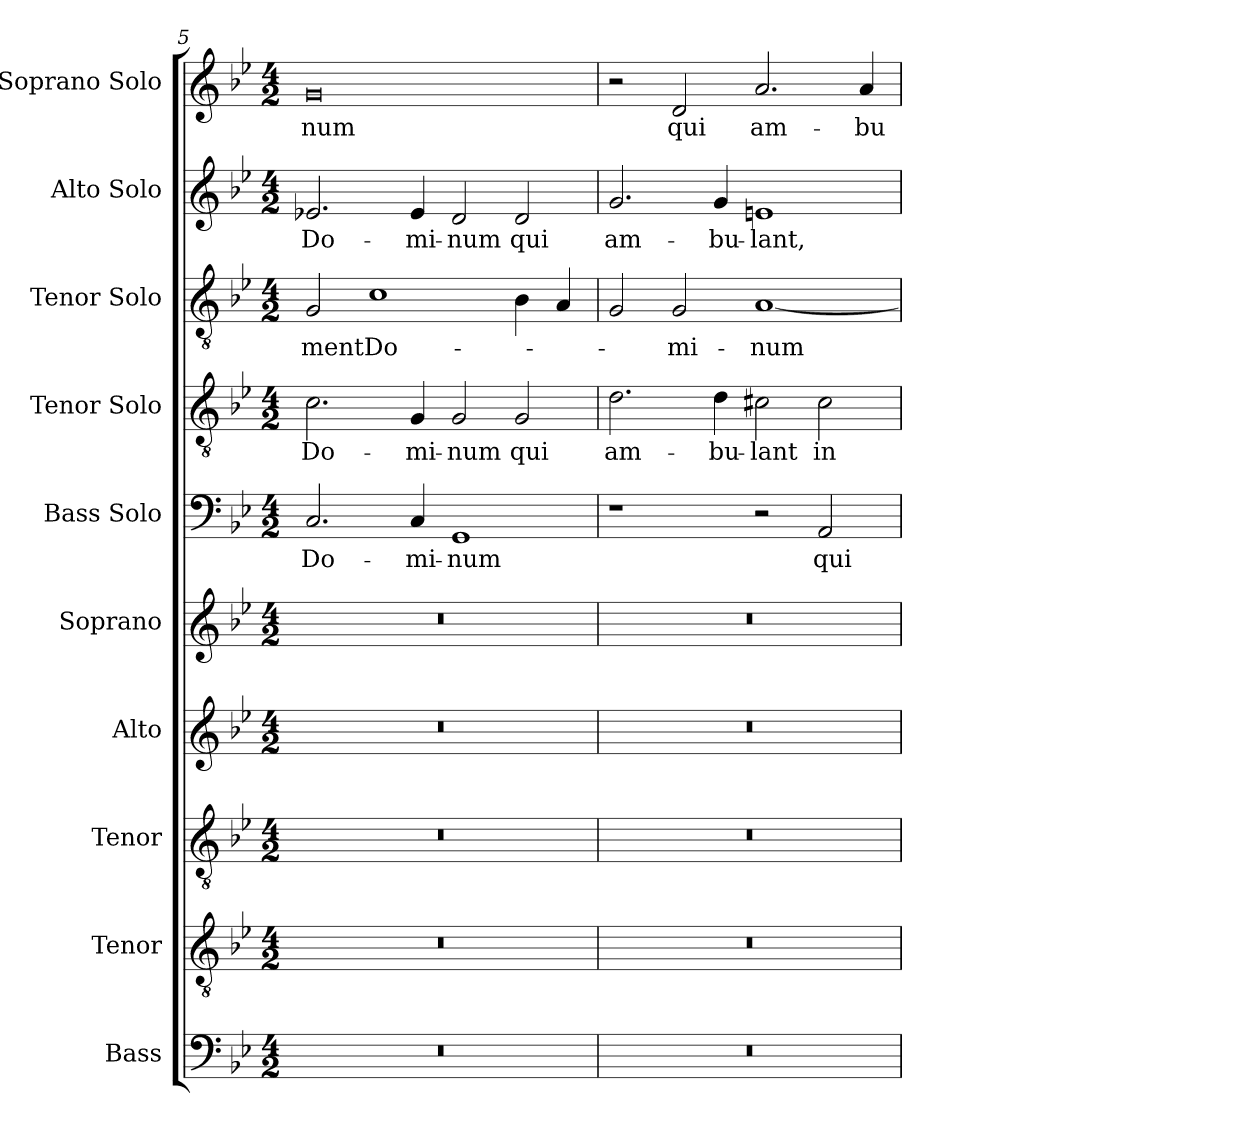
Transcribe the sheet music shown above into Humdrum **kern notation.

**kern	**kern	**kern	**kern	**kern	**kern	**text	**kern	**text	**kern	**text	**kern	**text	**kern	**text
*part10	*part9	*part8	*part7	*part6	*part5	*part5	*part4	*part4	*part3	*part3	*part2	*part2	*part1	*part1
*staff10	*staff9	*staff8	*staff7	*staff6	*staff5	*staff5	*staff4	*staff4	*staff3	*staff3	*staff2	*staff2	*staff1	*staff1
*I"Bass	*I"Tenor	*I"Tenor	*I"Alto	*I"Soprano	*I"Bass Solo	*	*I"Tenor Solo	*	*I"Tenor Solo	*	*I"Alto Solo	*	*I"Soprano Solo	*
*I'B.	*I'T.	*I'T.	*I'A.	*I'S.	*I'B.	*	*I'T.	*	*I'T.	*	*I'A.	*	*I'S.	*
*clefF4	*clefGv2	*clefGv2	*clefG2	*clefG2	*clefF4	*	*clefGv2	*	*clefGv2	*	*clefG2	*	*clefG2	*
*	*ITrd7c12	*ITrd7c12	*	*	*	*	*ITrd7c12	*	*ITrd7c12	*	*	*	*	*
*k[b-e-]	*k[b-e-]	*k[b-e-]	*k[b-e-]	*k[b-e-]	*k[b-e-]	*	*k[b-e-]	*	*k[b-e-]	*	*k[b-e-]	*	*k[b-e-]	*
*B-:	*B-:	*B-:	*B-:	*B-:	*B-:	*	*B-:	*	*B-:	*	*B-:	*	*B-:	*
*M4/2	*M4/2	*M4/2	*M4/2	*M4/2	*M4/2	*	*M4/2	*	*M4/2	*	*M4/2	*	*M4/2	*
=5	=5	=5	=5	=5	=5	=5	=5	=5	=5	=5	=5	=5	=5	=5
!LO:N:vis=1	!LO:N:vis=1	!LO:N:vis=1	!LO:N:vis=1	!LO:N:vis=1	!	!	!	!	!	!	!	!	!	!
!	!	!	!	!	!	!LO:LY:b:color=#000000	!	!	!	!	!	!	!	!
!	!	!	!	!	!	!	!	!LO:LY:b:color=#000000	!	!	!	!	!	!
!	!	!	!	!	!	!	!	!	!	!LO:LY:b:color=#000000	!	!	!	!
!	!	!	!	!	!	!	!	!	!	!	!	!LO:LY:b:color=#000000	!	!
!	!	!	!	!	!	!	!	!	!	!	!	!	!	!LO:LY:b:color=#000000
0r	0r	0r	0r	0r	2.Ci/	Do-	2.Ci\	Do-	2GGi/	-ment	2.e-Xi/	Do-	0gi	-num
!	!	!	!	!	!	!	!	!	!	!LO:LY:b:color=#000000	!	!	!	!
.	.	.	.	.	.	.	.	.	1Ci	Do-	.	.	.	.
!	!	!	!	!	!	!LO:LY:b:color=#000000	!	!	!	!	!	!	!	!
!	!	!	!	!	!	!	!	!LO:LY:b:color=#000000	!	!	!	!	!	!
!	!	!	!	!	!	!	!	!	!	!	!	!LO:LY:b:color=#000000	!	!
.	.	.	.	.	4Ci/	-mi-	4GGi/	-mi-	.	.	4e-i/	-mi-	.	.
!	!	!	!	!	!	!LO:LY:b:color=#000000	!	!	!	!	!	!	!	!
!	!	!	!	!	!	!	!	!LO:LY:b:color=#000000	!	!	!	!	!	!
!	!	!	!	!	!	!	!	!	!	!	!	!LO:LY:b:color=#000000	!	!
.	.	.	.	.	1GGi	-num	2GGi/	-num	.	.	2di/	-num	.	.
!	!	!	!	!	!	!	!	!LO:LY:b:color=#000000	!	!	!	!	!	!
!	!	!	!	!	!	!	!	!	!	!	!	!LO:LY:b:color=#000000	!	!
.	.	.	.	.	.	.	2GGi/	qui	4BB-i\	.	2di/	qui	.	.
.	.	.	.	.	.	.	.	.	4AAi/	.	.	.	.	.
=6	=6	=6	=6	=6	=6	=6	=6	=6	=6	=6	=6	=6	=6	=6
!LO:N:vis=1	!LO:N:vis=1	!LO:N:vis=1	!LO:N:vis=1	!LO:N:vis=1	!	!	!	!	!	!	!	!	!	!
!	!	!	!	!	!	!	!	!LO:LY:b:color=#000000	!	!	!	!	!	!
!	!	!	!	!	!	!	!	!	!	!	!	!LO:LY:b:color=#000000	!	!
0r	0r	0r	0r	0r	1r	.	2.Di\	am-	2GGi/	.	2.gi/	am-	2r	.
!	!	!	!	!	!	!	!	!	!	!LO:LY:b:color=#000000	!	!	!	!
!	!	!	!	!	!	!	!	!	!	!	!	!	!	!LO:LY:b:color=#000000
.	.	.	.	.	.	.	.	.	2GGi/	-mi-	.	.	2di/	qui
!	!	!	!	!	!	!	!	!LO:LY:b:color=#000000	!	!	!	!	!	!
!	!	!	!	!	!	!	!	!	!	!	!	!LO:LY:b:color=#000000	!	!
.	.	.	.	.	.	.	4Di\	-bu-	.	.	4gi/	-bu-	.	.
!	!	!	!	!	!	!	!	!LO:LY:b:color=#000000	!	!	!	!	!	!
!	!	!	!	!	!	!	!	!	!	!LO:LY:b:color=#000000	!	!	!	!
!	!	!	!	!	!	!	!	!	!	!	!	!LO:LY:b:color=#000000	!	!
!	!	!	!	!	!	!	!	!	!	!	!	!	!	!LO:LY:b:color=#000000
.	.	.	.	.	2r	.	2C#Xi\	-lant	[1AAi	-num	1eni	-lant,	2.ai/	am-
!	!	!	!	!	!	!LO:LY:b:color=#000000	!	!	!	!	!	!	!	!
!	!	!	!	!	!	!	!	!LO:LY:b:color=#000000	!	!	!	!	!	!
.	.	.	.	.	2AAi/	qui	2C#i\	in	.	.	.	.	.	.
!	!	!	!	!	!	!	!	!	!	!	!	!	!	!LO:LY:b:color=#000000
.	.	.	.	.	.	.	.	.	.	.	.	.	4ai/	-bu-
=	=	=	=	=	=	=	=	=	=	=	=	=	=	=
*-	*-	*-	*-	*-	*-	*-	*-	*-	*-	*-	*-	*-	*-	*-
